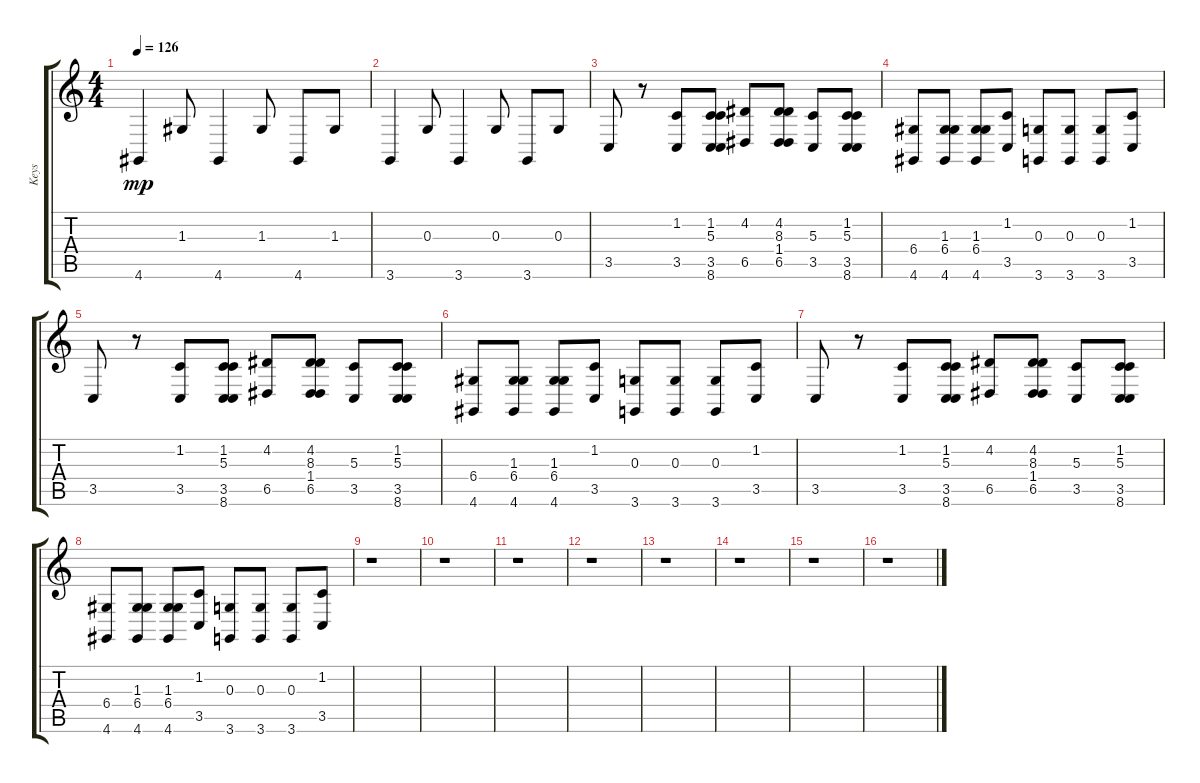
\track ("Keys" "Keys") {instrument lead1square}
\staff {score tabs}
\tuning (E4 B3 G3 D3 A2 E2) {hide}
\ts (4 4)
\tempo 126
\clef g2
\ks c
4.6.4{dy mp} 1.3.8 4.6.4 1.3.8 4.6.8 1.3.8 |
3.6.4 0.3.8 3.6.4 0.3.8 3.6.8 0.3.8 |
3.5.8 r.8 (1.2 3.5).8 (1.2 5.3 3.5 8.6).8 (4.2 6.5).8 (4.2 8.3 1.4 6.5).8 (5.3 3.5).8 (1.2 5.3 3.5 8.6).8 |
(6.4 4.6).8 (1.3 6.4 4.6).8 (1.3 6.4 4.6).8 (1.2 3.5).8 (0.3 3.6).8 (0.3 3.6).8 (0.3 3.6).8 (1.2 3.5).8 |
3.5.8 r.8 (1.2 3.5).8 (1.2 5.3 3.5 8.6).8 (4.2 6.5).8 (4.2 8.3 1.4 6.5).8 (5.3 3.5).8 (1.2 5.3 3.5 8.6).8 |
(6.4 4.6).8 (1.3 6.4 4.6).8 (1.3 6.4 4.6).8 (1.2 3.5).8 (0.3 3.6).8 (0.3 3.6).8 (0.3 3.6).8 (1.2 3.5).8 |
3.5.8 r.8 (1.2 3.5).8 (1.2 5.3 3.5 8.6).8 (4.2 6.5).8 (4.2 8.3 1.4 6.5).8 (5.3 3.5).8 (1.2 5.3 3.5 8.6).8 |
(6.4 4.6).8 (1.3 6.4 4.6).8 (1.3 6.4 4.6).8 (1.2 3.5).8 (0.3 3.6).8 (0.3 3.6).8 (0.3 3.6).8 (1.2 3.5).8 |
r.1 |
r.1 |
r.1 |
r.1 |
r.1 |
r.1 |
r.1 |
r.1
